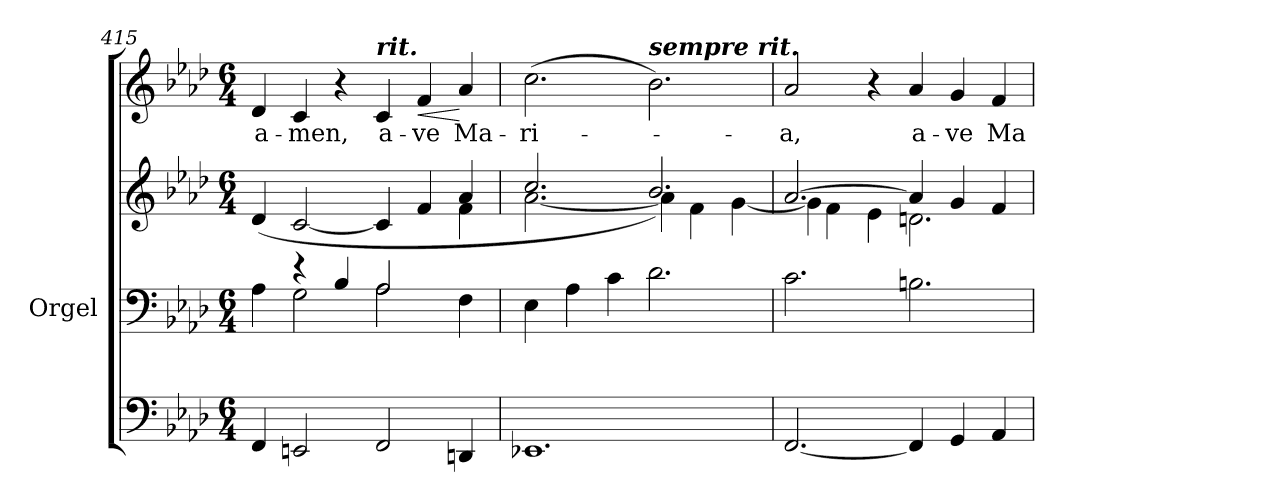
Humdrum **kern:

**kern	**kern	**kern	**kern	**text	**dynam
*part3	*part2	*part2	*part1	*part1	*part1
*staff4	*staff3	*staff2	*staff1	*staff1	*staff1
*	*I"Orgel	*	*	*	*
*	*I'Org.	*	*	*	*
*clefF4	*clefF4	*clefG2	*clefG2	*	*
*k[b-e-a-d-]	*k[b-e-a-d-]	*k[b-e-a-d-]	*k[b-e-a-d-]	*	*
*A-:	*A-:	*A-:	*A-:	*	*
*M6/4	*M6/4	*M6/4	*M6/4	*	*
=415	=415	=415	=415	=415	=415
*	*^	*^	*	*	*
!	!	!	!	!	!	!LO:LY:b	!
4FF/	4ryy	4A-\	(4d-/	2.ryy	4d-/	a-	.
!	!	!	!	!	!	!LO:LY:b	!
2EEn/	4re	2G\	[>2c/	.	4c/	-men,	.
.	4B-/	.	.	.	4r	.	.
!	!	!	!	!	!LO:TX:a:Bi:t=rit.	!	!
!	!	!	!	!	!	!LO:LY:b	!
2FF/	2A-/	2A-\	4c/]	2ryy	4c/	a-	.
!	!	!	!	!	!	!LO:LY:b	!LO:HP:b
.	.	.	4f/	.	4f/	-ve	<
!	!	!	!	!	!	!LO:LY:b	!
4DDn/	4ryy	4F\	4a-/	4f\	4a-/	Ma-	[
=416	=416	=416	=416	=416	=416	=416	=416
!	!	!	!	!	!	!LO:LY:b	!
*	*v	*v	*	*	*	*	*
1.EE-X	4E-\	2.cc/	[<2.a-\	(>2.cc\	-ri-	.
.	4A-\	.	.	.	.	.
.	4c\	.	.	.	.	.
!	!	!	!	!LO:TX:a:Bi:t=sempre rit.	!	!
.	2.d-\	2.b-/)	4a-\]	2.b-\)	.	.
.	.	.	4f\	.	.	.
.	.	.	[<4g\	.	.	.
!!LO:LB:g=z
=417	=417	=417	=417	=417	=417	=417
!	!	!	!	!	!LO:LY:b	!
[2.FF/	2.c\	[>2.a-/	4g\]	2a-/	-a,	.
.	.	.	4f\	.	.	.
.	.	.	4e-\	4r	.	.
!	!	!	!	!	!LO:LY:b	!
4FF/]	2.Bn\	4a-/]	2.dn\	4a-/	a-	.
!	!	!	!	!	!LO:LY:b	!
4GG/	.	4g/	.	4g/	-ve	.
!	!	!	!	!	!LO:LY:b	!
4AA-/	.	4f/	.	4f/	Ma-	.
*	*	*v	*v	*	*	*
=	=	=	=	=	=
*-	*-	*-	*-	*-	*-
